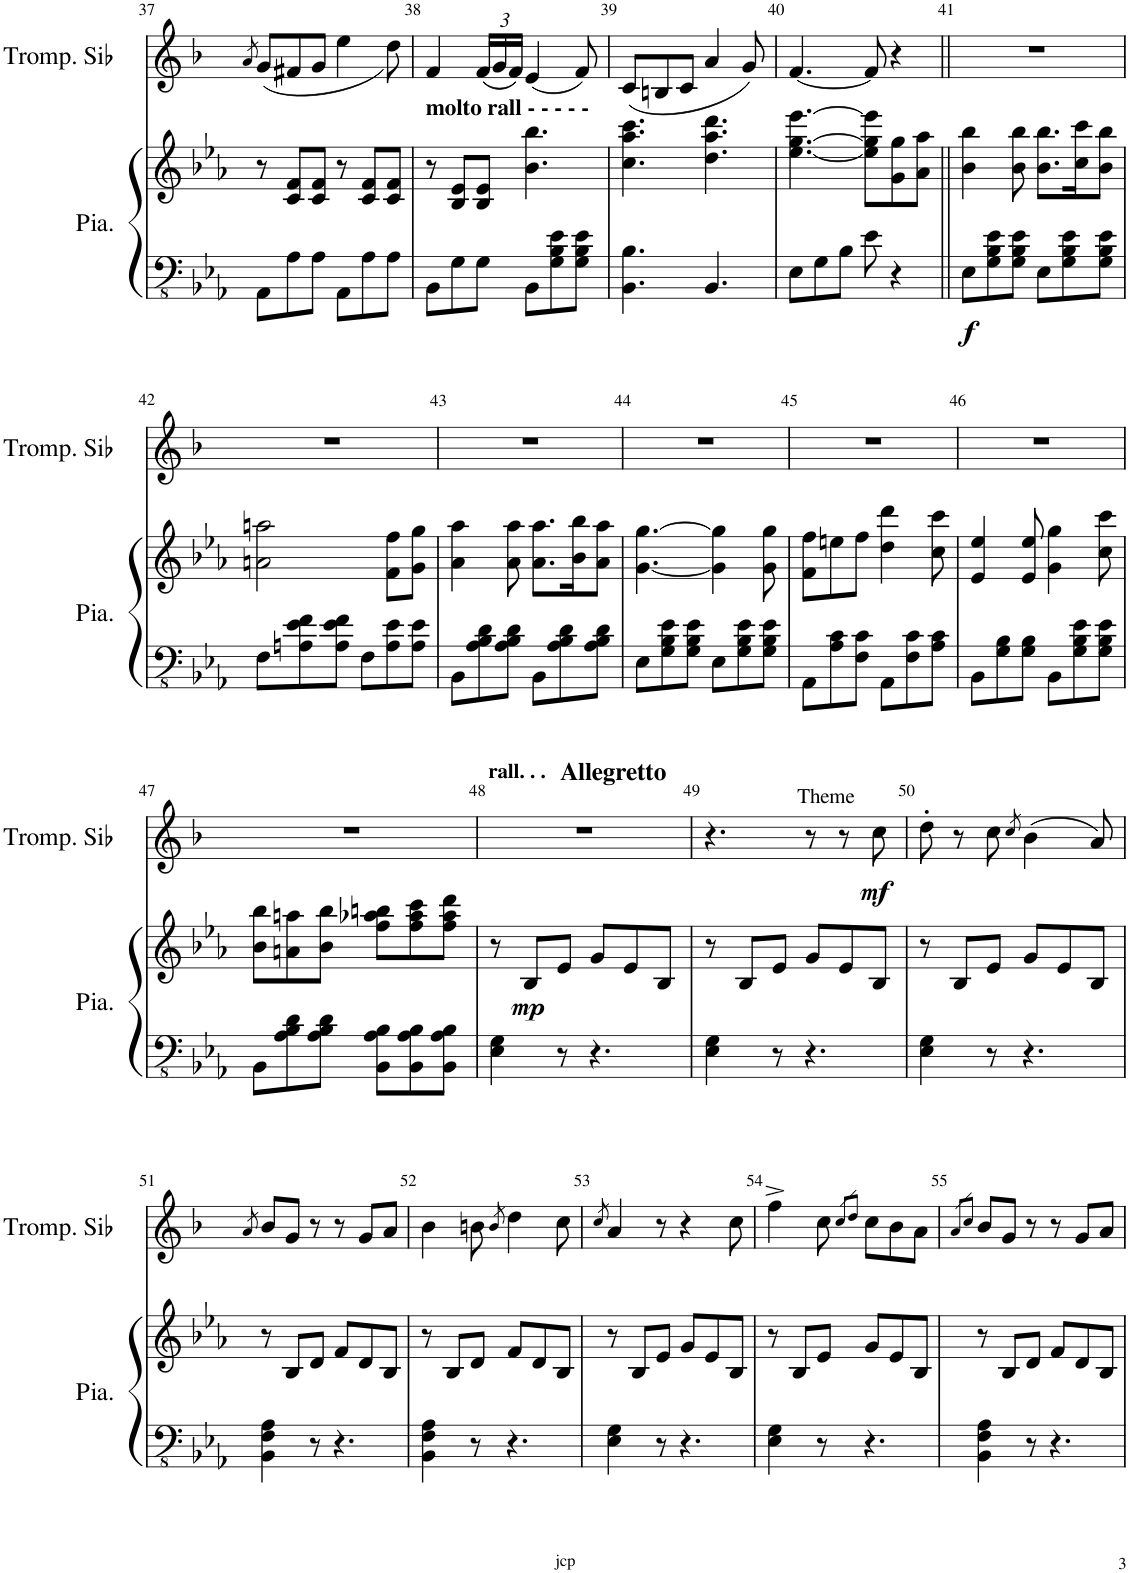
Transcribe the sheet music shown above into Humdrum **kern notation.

**kern	**kern	**dynam	**kern	**dynam
*part2	*part2	*part2	*part1	*part1
*staff3	*staff2	*staff2/3	*staff1	*staff1
*I"Piano	*	*	*I"Trompette en Sib	*
*I'Pia.	*	*	*I'Tromp. Sib	*
!!LO:PB:g=z
*clefFv4	*clefG2	*	*clefG2	*
*	*	*	*Trd1c2	*
*k[b-e-a-]	*k[b-e-a-]	*	*k[b-]	*
*M6/8	*M6/8	*	*M6/8	*
=37	=37	=37	=37	=37
.	.	.	8qa/	.
8AAA-\L	8r	.	(<8g/L	.
8AA-\	8c/ 8f/L	.	8f#X/	.
8AA-\J	8c/ 8f/J	.	8g/J	.
8AAA-\L	8r	.	4ee\	.
8AA-\	8c/ 8f/L	.	.	.
8AA-\J	8c/ 8f/J	.	8dd\)	.
=38	=38	=38	=38	=38
!	!	!	!LO:TX:b:B:t=molto rall - - - - -	!
8BBB-\L	8r	.	4f/	.
8GG\	8B-/ 8e-/L	.	.	.
*	*	*	*Xbrackettup	*
8GG\J	8B-/ 8e-/J	.	(24f/LL	.
.	.	.	24g/	.
.	.	.	24f/JJ)	.
8BBB-\L	4.b-\ 4.bb-\	.	(4e/	.
8GG\ 8BB-\ 8E-\	.	.	.	.
8GG\ 8BB-\ 8E-\J	.	.	8f/)	.
=39	=39	=39	=39	=39
4.BBB-\ 4.BB-\	4.cc\ 4.aa-\ 4.ccc\	.	(8c/L	.
.	.	.	8Bn/	.
.	.	.	8c/J	.
4.BBB-/	4.dd\ 4.aa-\ 4.ddd\	.	4a/	.
.	.	.	8g/)	.
=40	=40	=40	=40	=40
8EE-\L	[4.ee-\ [4.gg\ [4.eee-\	.	[4.f/	.
8GG\	.	.	.	.
8BB-\J	.	.	.	.
8E-\	8ee-\] 8gg\] 8eee-\]L	.	8f/]	.
4r	8g\ 8gg\	.	4r	.
.	8a-\ 8aa-\J	.	.	.
=41||	=41||	=41||	=41||	=41||
!	!	!LO:DY:b=2	!	!
8EE-\L	4b-\ 4bb-\	f	2.r	.
8GG\ 8BB-\ 8E-\	.	.	.	.
8GG\ 8BB-\ 8E-\J	8b-\ 8bb-\	.	.	.
8EE-\L	8.b-\ 8.bb-\L	.	.	.
8GG\ 8BB-\ 8E-\	.	.	.	.
.	16cc\ 16ccc\K	.	.	.
8GG\ 8BB-\ 8E-\J	8b-\ 8bb-\J	.	.	.
!!LO:LB:g=z
=42	=42	=42	=42	=42
8FF\L	2an\ 2aan\	.	2.r	.
8AAn\ 8E-\ 8F\	.	.	.	.
8AA\ 8E-\ 8F\J	.	.	.	.
8FF\L	.	.	.	.
8AA\ 8E-\	8f\ 8ff\L	.	.	.
8AA\ 8E-\J	8g\ 8gg\J	.	.	.
=43	=43	=43	=43	=43
8BBB-\L	4a-\ 4aa-\	.	2.r	.
8AA-\ 8BB-\ 8D\	.	.	.	.
8AA-\ 8BB-\ 8D\J	8a-\ 8aa-\	.	.	.
8BBB-\L	8.a-\ 8.aa-\L	.	.	.
8AA-\ 8BB-\ 8D\	.	.	.	.
.	16b-\ 16bb-\K	.	.	.
8AA-\ 8BB-\ 8D\J	8a-\ 8aa-\J	.	.	.
=44	=44	=44	=44	=44
8EE-\L	[4.g\ [4.gg\	.	2.r	.
8GG\ 8BB-\ 8E-\	.	.	.	.
8GG\ 8BB-\ 8E-\J	.	.	.	.
8EE-\L	4g\] 4gg\]	.	.	.
8GG\ 8BB-\ 8E-\	.	.	.	.
8GG\ 8BB-\ 8E-\J	8g\ 8gg\	.	.	.
=45	=45	=45	=45	=45
8AAA-\L	8f\ 8ff\L	.	2.r	.
8AA-\ 8C\	8een\	.	.	.
8FF\ 8C\J	8ff\J	.	.	.
8AAA-\L	4dd\ 4ddd\	.	.	.
8FF\ 8C\	.	.	.	.
8AA-\ 8C\J	8cc\ 8ccc\	.	.	.
=46	=46	=46	=46	=46
8BBB-\L	4e-/ 4ee-/	.	2.r	.
8GG\ 8BB-\	.	.	.	.
8GG\ 8BB-\J	8e-/ 8ee-/	.	.	.
8BBB-\L	4g\ 4gg\	.	.	.
8GG\ 8BB-\ 8E-\	.	.	.	.
8GG\ 8BB-\ 8E-\J	8cc\ 8ccc\	.	.	.
!!LO:LB:g=z
=47	=47	=47	=47	=47
8BBB-\L	8b-\ 8bb-\L	.	2.r	.
8AA-\ 8BB-\ 8D\	8an\ 8aan\	.	.	.
8AA-\ 8BB-\ 8D\J	8b-\ 8bb-\J	.	.	.
8BBB-\ 8AA-\ 8BB-\L	8ff\ 8aa-X\ 8bbn\L	.	.	.
8BBB-\ 8AA-\ 8BB-\	8ff\ 8aa-\ 8ccc\	.	.	.
8BBB-\ 8AA-\ 8BB-\J	8ff\ 8aa-\ 8ddd\J	.	.	.
=48	=48	=48	=48	=48
!	!	!	!LO:TX:a:B:t=rall. . .	!
!	!	!	!LO:TX:a:B:t=Allegretto	!
4EE-\ 4GG\	8r	.	2.r	.
!	!	!LO:DY:b	!	!
.	8B-/L	mp	.	.
8r	8e-/J	.	.	.
4.r	8g/L	.	.	.
.	8e-/	.	.	.
.	8B-/J	.	.	.
=49	=49	=49	=49	=49
4EE-\ 4GG\	8r	.	4.r	.
.	8B-/L	.	.	.
8r	8e-/J	.	.	.
4.r	8g/L	.	8r	.
!	!	!	!LO:TX:a:t=Theme	!
.	8e-/	.	8r	.
!	!	!	!	!LO:DY:b
.	8B-/J	.	8cc\	mf
=50	=50	=50	=50	=50
4EE-\ 4GG\	8r	.	8dd'\	.
.	8B-/L	.	8r	.
8r	8e-/J	.	8cc\	.
.	.	.	8qcc/	.
4.r	8g/L	.	(4b-\	.
.	8e-/	.	.	.
.	8B-/J	.	8a/)	.
!!LO:LB:g=z
=51	=51	=51	=51	=51
.	.	.	8qa/	.
4BBB-\ 4FF\ 4AA-\	8r	.	8b-/L	.
.	8B-/L	.	8g/J	.
8r	8d/J	.	8r	.
4.r	8f/L	.	8r	.
.	8d/	.	8g/L	.
.	8B-/J	.	8a/J	.
=52	=52	=52	=52	=52
4BBB-\ 4FF\ 4AA-\	8r	.	4b-\	.
.	8B-/L	.	.	.
8r	8d/J	.	8bn\	.
.	.	.	8qb/	.
4.r	8f/L	.	4dd\	.
.	8d/	.	.	.
.	8B-/J	.	8cc\	.
=53	=53	=53	=53	=53
.	.	.	8qcc/	.
4EE-\ 4GG\	8r	.	4a/	.
.	8B-/L	.	.	.
8r	8e-/J	.	8r	.
4.r	8g/L	.	4r	.
.	8e-/	.	.	.
.	8B-/J	.	8cc\	.
=54	=54	=54	=54	=54
4EE-\ 4GG\	8r	.	4ff^\	.
.	8B-/L	.	.	.
8r	8e-/J	.	8cc\	.
.	.	.	8qcc/L	.
.	.	.	8qdd/J	.
4.r	8g/L	.	8cc\L	.
.	8e-/	.	8b-\	.
.	8B-/J	.	8a\J	.
=55	=55	=55	=55	=55
.	.	.	8qa/L	.
.	.	.	8qcc/J	.
4BBB-\ 4FF\ 4AA-\	8r	.	8b-/L	.
.	8B-/L	.	8g/J	.
8r	8d/J	.	8r	.
4.r	8f/L	.	8r	.
.	8d/	.	8g/L	.
.	8B-/J	.	8a/J	.
=	=	=	=	=
*-	*-	*-	*-	*-
